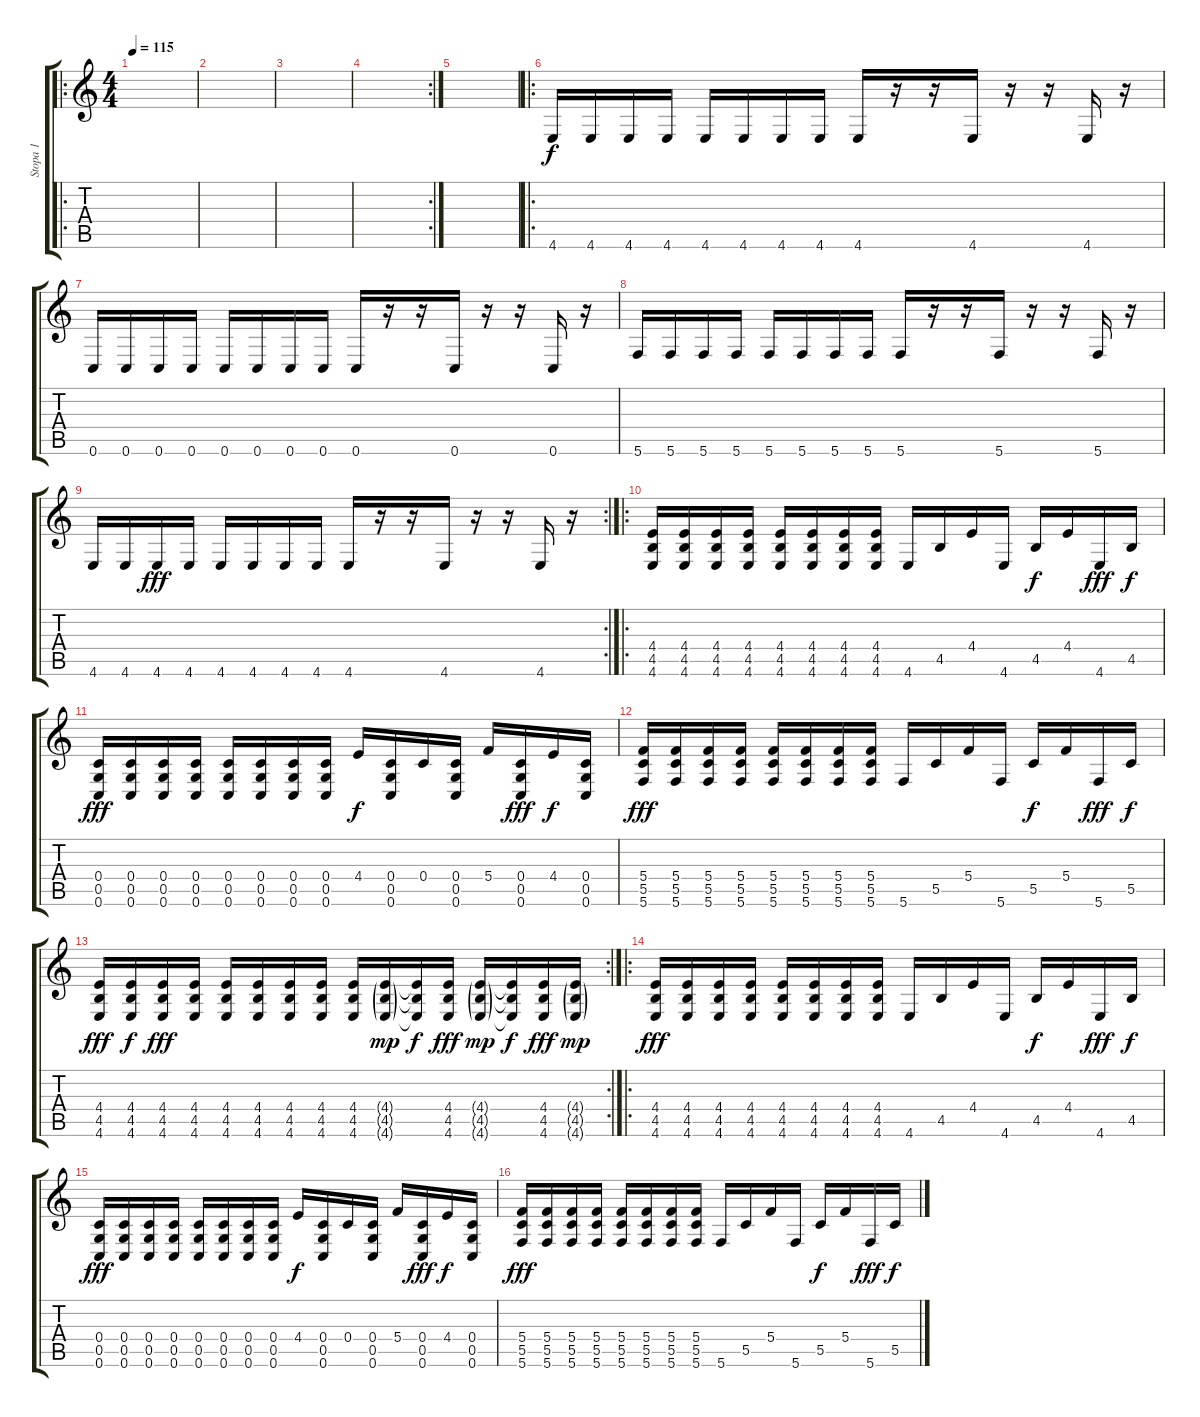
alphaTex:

\track ("Stopa 1" "Stopa 1") {instrument distortionguitar}
\staff {score tabs}
\tuning (D4 A3 F3 C3 G2 C2) {hide}
\ro
\ts (4 4)
\tempo 115
\clef g2
\ks c
|
|
|
\rc 2
|
|
\ro
4.6.16 4.6.16 4.6.16 4.6.16 4.6.16 4.6.16 4.6.16 4.6.16 4.6.16 r.16 r.16 4.6.16 r.16 r.16 4.6.16 r.16 |
0.6.16 0.6.16 0.6.16 0.6.16 0.6.16 0.6.16 0.6.16 0.6.16 0.6.16 r.16 r.16 0.6.16 r.16 r.16 0.6.16 r.16 |
5.6.16 5.6.16 5.6.16 5.6.16 5.6.16 5.6.16 5.6.16 5.6.16 5.6.16 r.16 r.16 5.6.16 r.16 r.16 5.6.16 r.16 |
\rc 2
4.6.16 4.6.16{dy f} 4.6.16{dy fff} 4.6.16 4.6.16 4.6.16 4.6.16 4.6.16 4.6.16 r.16 r.16 4.6.16 r.16 r.16 4.6.16 r.16 |
\ro
(4.4 4.5 4.6).16{volume 16 instrument distortionguitar} (4.4 4.5 4.6).16 (4.4 4.5 4.6).16 (4.4 4.5 4.6).16 (4.4 4.5 4.6).16 (4.4 4.5 4.6).16 (4.4 4.5 4.6).16 (4.4 4.5 4.6).16 4.6.16 4.5.16 4.4.16 4.6.16 4.5.16{dy f} 4.4.16 4.6.16{dy fff} 4.5.16{dy f} |
(0.4 0.5 0.6).16{dy fff} (0.4 0.5 0.6).16 (0.4 0.5 0.6).16 (0.4 0.5 0.6).16 (0.4 0.5 0.6).16 (0.4 0.5 0.6).16 (0.4 0.5 0.6).16 (0.4 0.5 0.6).16 4.4.16{dy f} (0.4 0.5 0.6).16 0.4.16 (0.4 0.5 0.6).16 5.4.16 (0.4 0.5 0.6).16{dy fff} 4.4.16{dy f} (0.4 0.5 0.6).16 |
(5.4 5.5 5.6).16{dy fff} (5.4 5.5 5.6).16 (5.4 5.5 5.6).16 (5.4 5.5 5.6).16 (5.4 5.5 5.6).16 (5.4 5.5 5.6).16 (5.4 5.5 5.6).16 (5.4 5.5 5.6).16 5.6.16 5.5.16 5.4.16 5.6.16 5.5.16{dy f} 5.4.16 5.6.16{dy fff} 5.5.16{dy f} |
\rc 2
(4.4 4.5 4.6).16{dy fff} (4.4 4.5 4.6).16{dy f} (4.4 4.5 4.6).16{dy fff} (4.4 4.5 4.6).16 (4.4 4.5 4.6).16 (4.4 4.5 4.6).16 (4.4 4.5 4.6).16 (4.4 4.5 4.6).16 (4.4 4.5 4.6).16 (4.4{g} 4.5{g} 4.6{g}).16{dy mp} (4.4{t} 4.5{t} 4.6{t}).16{dy f} (4.4 4.5 4.6).16{dy fff} (4.4{g} 4.5{g} 4.6{g}).16{dy mp} (4.4{t} 4.5{t} 4.6{t}).16{dy f} (4.4 4.5 4.6).16{dy fff} (4.4{g} 4.5{g} 4.6{g}).16{dy mp} |
\ro
(4.4 4.5 4.6).16{dy fff volume 16 instrument distortionguitar} (4.4 4.5 4.6).16 (4.4 4.5 4.6).16 (4.4 4.5 4.6).16 (4.4 4.5 4.6).16 (4.4 4.5 4.6).16 (4.4 4.5 4.6).16 (4.4 4.5 4.6).16 4.6.16 4.5.16 4.4.16 4.6.16 4.5.16{dy f} 4.4.16 4.6.16{dy fff} 4.5.16{dy f} |
(0.4 0.5 0.6).16{dy fff} (0.4 0.5 0.6).16 (0.4 0.5 0.6).16 (0.4 0.5 0.6).16 (0.4 0.5 0.6).16 (0.4 0.5 0.6).16 (0.4 0.5 0.6).16 (0.4 0.5 0.6).16 4.4.16{dy f} (0.4 0.5 0.6).16 0.4.16 (0.4 0.5 0.6).16 5.4.16 (0.4 0.5 0.6).16{dy fff} 4.4.16{dy f} (0.4 0.5 0.6).16 |
(5.4 5.5 5.6).16{dy fff} (5.4 5.5 5.6).16 (5.4 5.5 5.6).16 (5.4 5.5 5.6).16 (5.4 5.5 5.6).16 (5.4 5.5 5.6).16 (5.4 5.5 5.6).16 (5.4 5.5 5.6).16 5.6.16 5.5.16 5.4.16 5.6.16 5.5.16{dy f} 5.4.16 5.6.16{dy fff} 5.5.16{dy f}
